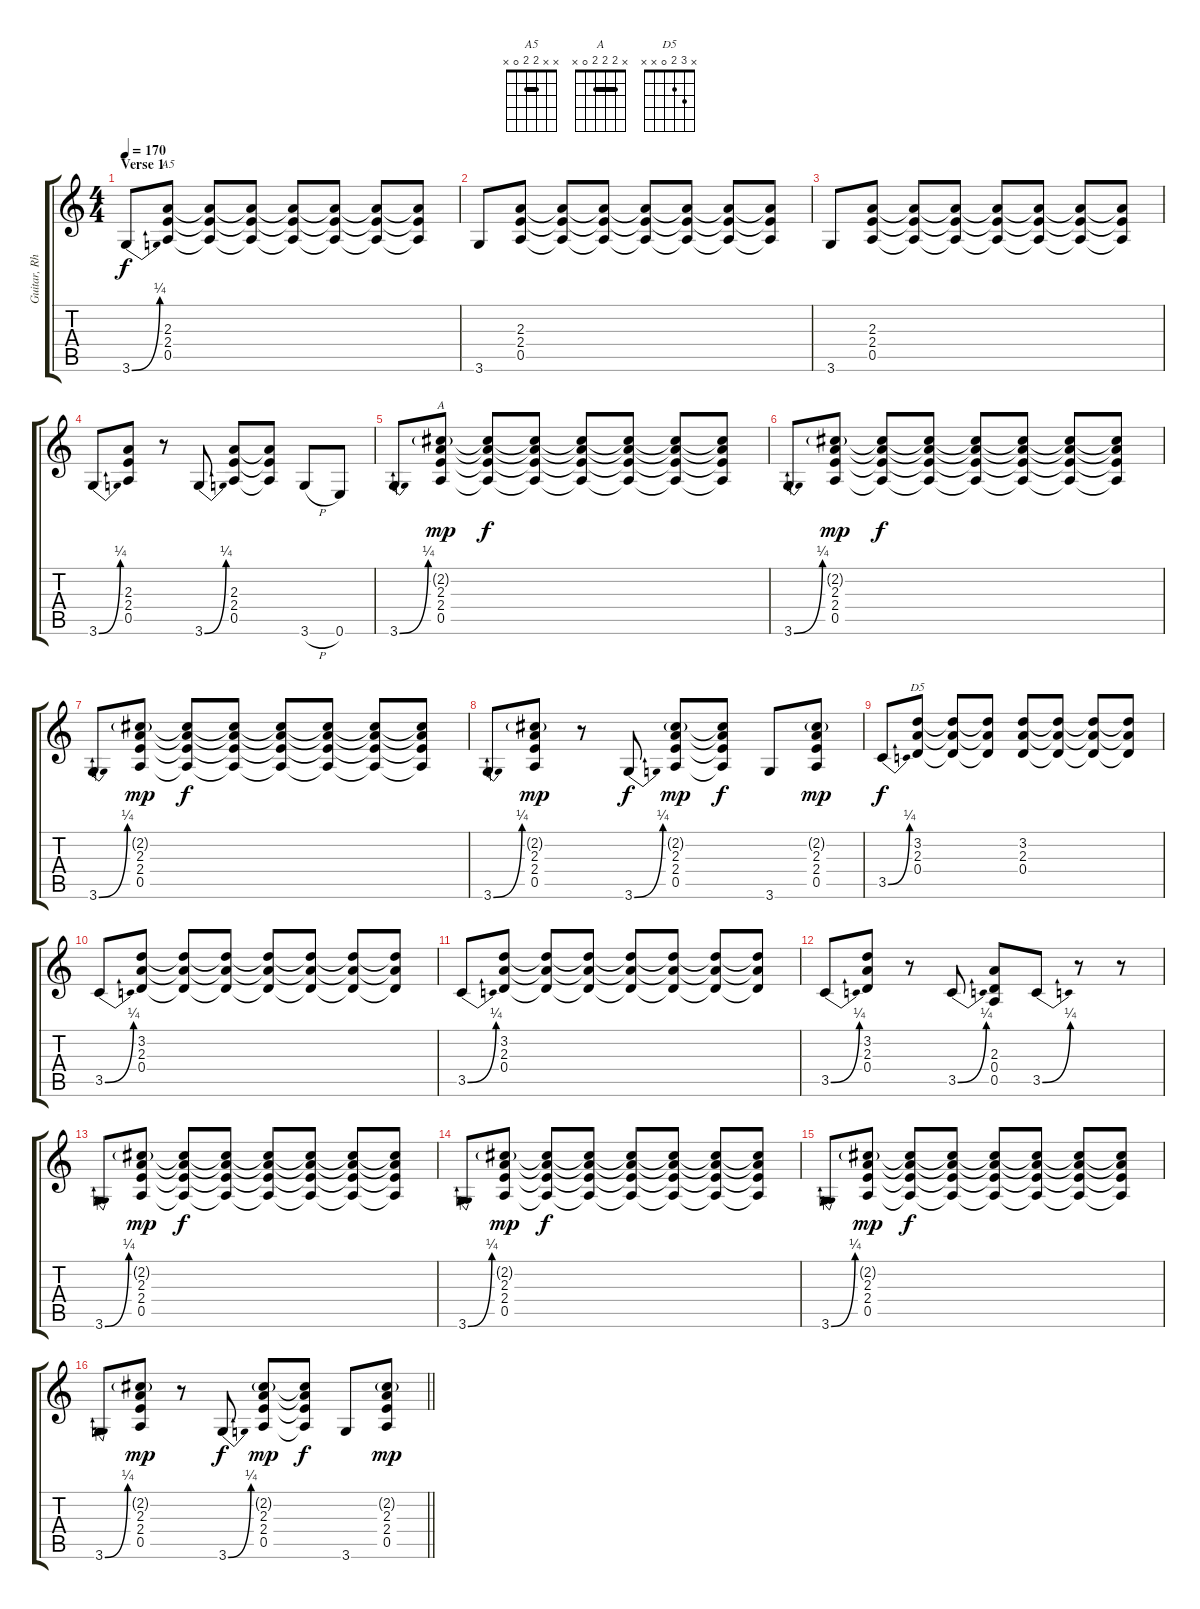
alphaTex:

\track ("Guitar, Rhythm" "Guitar, Rh") {instrument distortionguitar}
\staff {score tabs}
\tuning (E4 B3 G3 D3 A2 E2) {hide}
\chord ("A5" x x 2 2 0 x) {barre 2}
\chord ("A" x 2 2 2 0 x) {barre 2}
\chord ("D5" x 3 2 0 x x)
\ts (4 4)
\section ("" "Verse 1")
\tempo 170
\clef g2
\ks c
3.6{be (bend 0 0 60 1)}.8{dy f} (2.3 2.4 0.5).8{ch "A5"} (2.3{t} 2.4{t} 0.5{t}).8 (2.3{t} 2.4{t} 0.5{t}).8 (2.3{t} 2.4{t} 0.5{t}).8 (2.3{t} 2.4{t} 0.5{t}).8 (2.3{t} 2.4{t} 0.5{t}).8 (2.3{t} 2.4{t} 0.5{t}).8 |
3.6.8 (2.3 2.4 0.5).8 (2.3{t} 2.4{t} 0.5{t}).8 (2.3{t} 2.4{t} 0.5{t}).8 (2.3{t} 2.4{t} 0.5{t}).8 (2.3{t} 2.4{t} 0.5{t}).8 (2.3{t} 2.4{t} 0.5{t}).8 (2.3{t} 2.4{t} 0.5{t}).8 |
3.6.8 (2.3 2.4 0.5).8 (2.3{t} 2.4{t} 0.5{t}).8 (2.3{t} 2.4{t} 0.5{t}).8 (2.3{t} 2.4{t} 0.5{t}).8 (2.3{t} 2.4{t} 0.5{t}).8 (2.3{t} 2.4{t} 0.5{t}).8 (2.3{t} 2.4{t} 0.5{t}).8 |
3.6{be (bend 0 0 60 1)}.8 (2.3 2.4 0.5).8 r.8 3.6{be (bend 0 0 60 1)}.8 (2.3 2.4 0.5).8 (2.3{t} 2.4{t} 0.5{t}).8 3.6{h}.8 0.6.8 |
3.6{be (bend 0 0 60 1)}.8 (2.2{g} 2.3 2.4 0.5).8{ch "A" dy mp} (2.2{t} 2.3{t} 2.4{t} 0.5{t}).8{dy f} (2.2{t} 2.3{t} 2.4{t} 0.5{t}).8 (2.2{t} 2.3{t} 2.4{t} 0.5{t}).8 (2.2{t} 2.3{t} 2.4{t} 0.5{t}).8 (2.2{t} 2.3{t} 2.4{t} 0.5{t}).8 (2.2{t} 2.3{t} 2.4{t} 0.5{t}).8 |
3.6{be (bend 0 0 60 1)}.8 (2.2{g} 2.3 2.4 0.5).8{dy mp} (2.2{t} 2.3{t} 2.4{t} 0.5{t}).8{dy f} (2.2{t} 2.3{t} 2.4{t} 0.5{t}).8 (2.2{t} 2.3{t} 2.4{t} 0.5{t}).8 (2.2{t} 2.3{t} 2.4{t} 0.5{t}).8 (2.2{t} 2.3{t} 2.4{t} 0.5{t}).8 (2.2{t} 2.3{t} 2.4{t} 0.5{t}).8 |
3.6{be (bend 0 0 60 1)}.8 (2.2{g} 2.3 2.4 0.5).8{dy mp} (2.2{t} 2.3{t} 2.4{t} 0.5{t}).8{dy f} (2.2{t} 2.3{t} 2.4{t} 0.5{t}).8 (2.2{t} 2.3{t} 2.4{t} 0.5{t}).8 (2.2{t} 2.3{t} 2.4{t} 0.5{t}).8 (2.2{t} 2.3{t} 2.4{t} 0.5{t}).8 (2.2{t} 2.3{t} 2.4{t} 0.5{t}).8 |
3.6{be (bend 0 0 60 1)}.8 (2.2{g} 2.3 2.4 0.5).8{dy mp} r.8 3.6{be (bend 0 0 60 1)}.8{dy f} (2.2{g} 2.3 2.4 0.5).8{dy mp} (2.2{t} 2.3{t} 2.4{t} 0.5{t}).8{dy f} 3.6.8 (2.2{g} 2.3 2.4 0.5).8{dy mp} |
3.5{be (bend 0 0 60 1)}.8{dy f} (3.2 2.3 0.4).8{ch "D5"} (3.2{t} 2.3{t} 0.4{t}).8 (3.2{t} 2.3{t} 0.4{t}).8 (3.2 2.3 0.4).8 (3.2{t} 2.3{t} 0.4{t}).8 (3.2{t} 2.3{t} 0.4{t}).8 (3.2{t} 2.3{t} 0.4{t}).8 |
3.5{be (bend 0 0 60 1)}.8 (3.2 2.3 0.4).8 (3.2{t} 2.3{t} 0.4{t}).8 (3.2{t} 2.3{t} 0.4{t}).8 (3.2{t} 2.3{t} 0.4{t}).8 (3.2{t} 2.3{t} 0.4{t}).8 (3.2{t} 2.3{t} 0.4{t}).8 (3.2{t} 2.3{t} 0.4{t}).8 |
3.5{be (bend 0 0 60 1)}.8 (3.2 2.3 0.4).8 (3.2{t} 2.3{t} 0.4{t}).8 (3.2{t} 2.3{t} 0.4{t}).8 (3.2{t} 2.3{t} 0.4{t}).8 (3.2{t} 2.3{t} 0.4{t}).8 (3.2{t} 2.3{t} 0.4{t}).8 (3.2{t} 2.3{t} 0.4{t}).8 |
3.5{be (bend 0 0 60 1)}.8 (3.2 2.3 0.4).8 r.8 3.5{be (bend 0 0 60 1)}.8 (2.3 0.4 0.5).8 3.5{be (bend 0 0 60 1)}.8 r.8 r.8 |
3.6{be (bend 0 0 60 1)}.8 (2.2{g} 2.3 2.4 0.5).8{dy mp} (2.2{t} 2.3{t} 2.4{t} 0.5{t}).8{dy f} (2.2{t} 2.3{t} 2.4{t} 0.5{t}).8 (2.2{t} 2.3{t} 2.4{t} 0.5{t}).8 (2.2{t} 2.3{t} 2.4{t} 0.5{t}).8 (2.2{t} 2.3{t} 2.4{t} 0.5{t}).8 (2.2{t} 2.3{t} 2.4{t} 0.5{t}).8 |
3.6{be (bend 0 0 60 1)}.8 (2.2{g} 2.3 2.4 0.5).8{dy mp} (2.2{t} 2.3{t} 2.4{t} 0.5{t}).8{dy f} (2.2{t} 2.3{t} 2.4{t} 0.5{t}).8 (2.2{t} 2.3{t} 2.4{t} 0.5{t}).8 (2.2{t} 2.3{t} 2.4{t} 0.5{t}).8 (2.2{t} 2.3{t} 2.4{t} 0.5{t}).8 (2.2{t} 2.3{t} 2.4{t} 0.5{t}).8 |
3.6{be (bend 0 0 60 1)}.8 (2.2{g} 2.3 2.4 0.5).8{dy mp} (2.2{t} 2.3{t} 2.4{t} 0.5{t}).8{dy f} (2.2{t} 2.3{t} 2.4{t} 0.5{t}).8 (2.2{t} 2.3{t} 2.4{t} 0.5{t}).8 (2.2{t} 2.3{t} 2.4{t} 0.5{t}).8 (2.2{t} 2.3{t} 2.4{t} 0.5{t}).8 (2.2{t} 2.3{t} 2.4{t} 0.5{t}).8 |
\barLineRight lightlight
3.6{be (bend 0 0 60 1)}.8 (2.2{g} 2.3 2.4 0.5).8{dy mp} r.8 3.6{be (bend 0 0 60 1)}.8{dy f} (2.2{g} 2.3 2.4 0.5).8{dy mp} (2.2{t} 2.3{t} 2.4{t} 0.5{t}).8{dy f} 3.6.8 (2.2{g} 2.3 2.4 0.5).8{dy mp}
